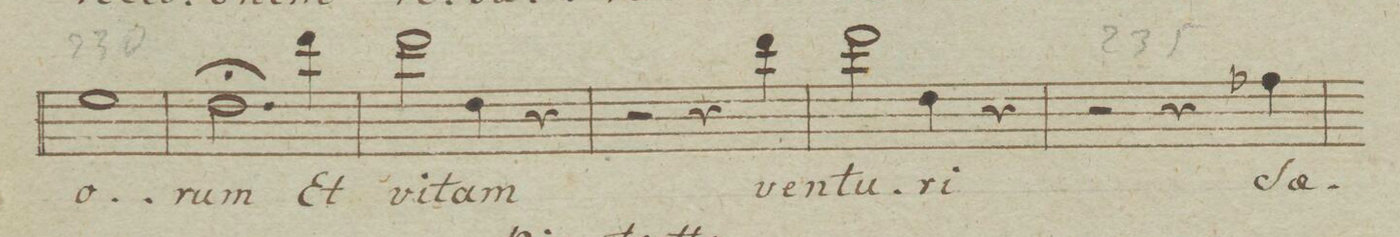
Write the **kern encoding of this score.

**kern	**text	**dynam
*I"Alto	*	*
*clefC3	*	*
*k[b-e-a-]	*	*
*met(c)	*	*
*M4/4	*	*
1f	-o-	.
=227	=227	=227
2.e-;\	-rum	.
4ee-\	Et	.
=228	=228	=228
2ee-\	vi-	.
4e-\	-tam	.
4r	.	.
=229	=229	=229
2r	.	.
4r	.	.
4ee-\	ven-	.
=230	=230	=230
2ee-\	-tu-	.
4e-\	-ri	.
4r	.	.
=231	=231	=231
2r	.	.
4r	.	.
4g-X\	Sae-	.
=232	=232	=232
*-	*-	*-
